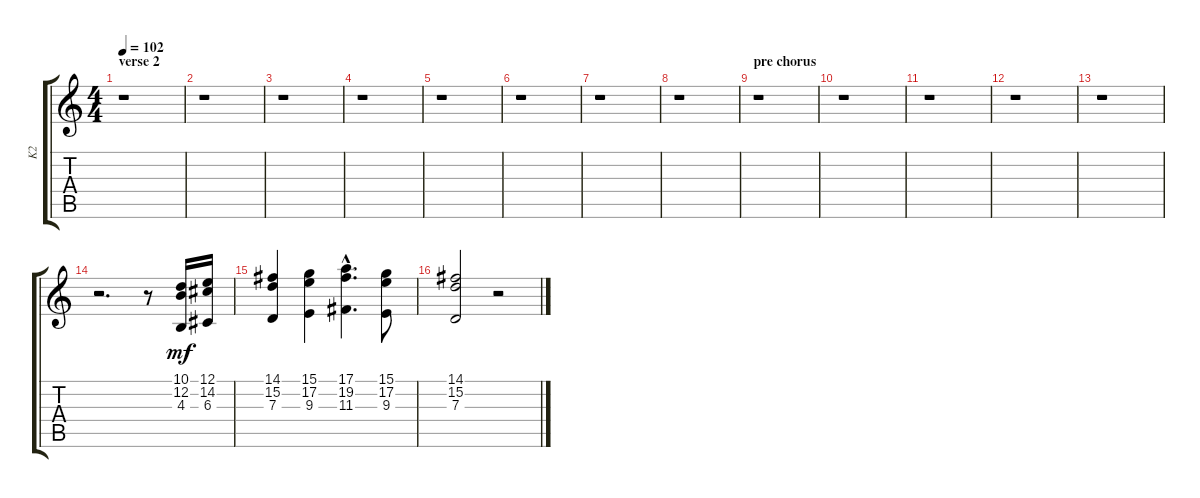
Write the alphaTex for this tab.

\track ("K2" "K2") {instrument brasssection}
\staff {score tabs}
\tuning (E4 B3 G3 D3 A2 E2) {hide}
\ts (4 4)
\section ("" "verse 2")
\tempo 102
\clef g2
\ks c
r.1{dy ff} |
r.1 |
r.1 |
r.1 |
r.1 |
r.1 |
r.1 |
r.1 |
\section ("" "pre chorus")
r.1 |
r.1 |
r.1 |
r.1 |
r.1 |
r.2{d} r.8 (10.1 12.2 4.3).16{dy mf} (12.1 14.2 6.3).16 |
(14.1 15.2 7.3).4 (15.1 17.2 9.3).4 (17.1{hac} 19.2{hac} 11.3{hac}).4{d} (15.1 17.2 9.3).8 |
(14.1 15.2 7.3).2 r.2
